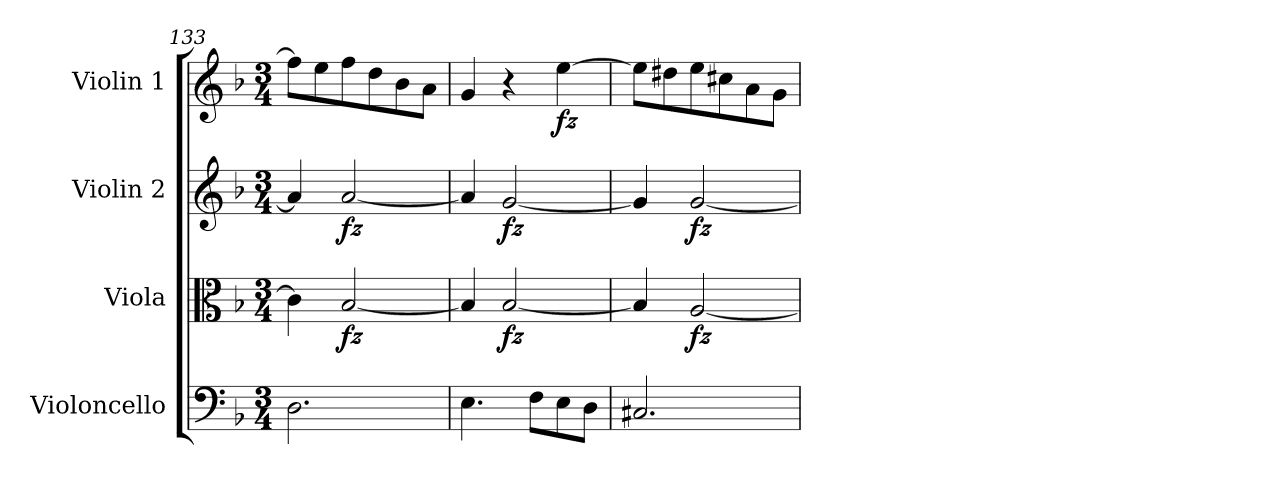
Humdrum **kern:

**kern	**kern	**dynam	**kern	**dynam	**kern	**dynam
*part4	*part3	*part3	*part2	*part2	*part1	*part1
*staff4	*staff3	*staff3	*staff2	*staff2	*staff1	*staff1
*I"Violoncello	*I"Viola	*	*I"Violin 2	*	*I"Violin 1	*
*I'Vc	*I'Vla	*	*I'Vln	*	*I'Vln	*
!!LO:LB:g=z
*clefF4	*clefC3	*	*clefG2	*	*clefG2	*
*k[b-]	*k[b-]	*	*k[b-]	*	*k[b-]	*
*M3/4	*M3/4	*	*M3/4	*	*M3/4	*
=133	=133	=133	=133	=133	=133	=133
2.D\	4c\]	.	4a/]	.	8ff\L]	.
.	.	.	.	.	8ee\	.
!	!	!LO:DY:b	!	!LO:DY:b	!	!
.	[2B-/	fz	[2a/	fz	8ff\	.
.	.	.	.	.	8dd\	.
.	.	.	.	.	8b-\	.
.	.	.	.	.	8a\J	.
=134	=134	=134	=134	=134	=134	=134
4.E\	4B-/]	.	4a/]	.	4g/	.
!	!	!LO:DY:b	!	!LO:DY:b	!	!
.	[2B-/	fz	[2g/	fz	4r	.
8F\L	.	.	.	.	.	.
!	!	!	!	!	!	!LO:DY:b
8E\	.	.	.	.	[4ee\	fz
8D\J	.	.	.	.	.	.
=135	=135	=135	=135	=135	=135	=135
2.C#X/	4B-/]	.	4g/]	.	8ee\L]	.
.	.	.	.	.	8dd#X\	.
!	!	!LO:DY:b	!	!LO:DY:b	!	!
.	[2A/	fz	[2g/	fz	8ee\	.
.	.	.	.	.	8cc#X\	.
.	.	.	.	.	8a\	.
.	.	.	.	.	8g\J	.
=	=	=	=	=	=	=
*-	*-	*-	*-	*-	*-	*-
